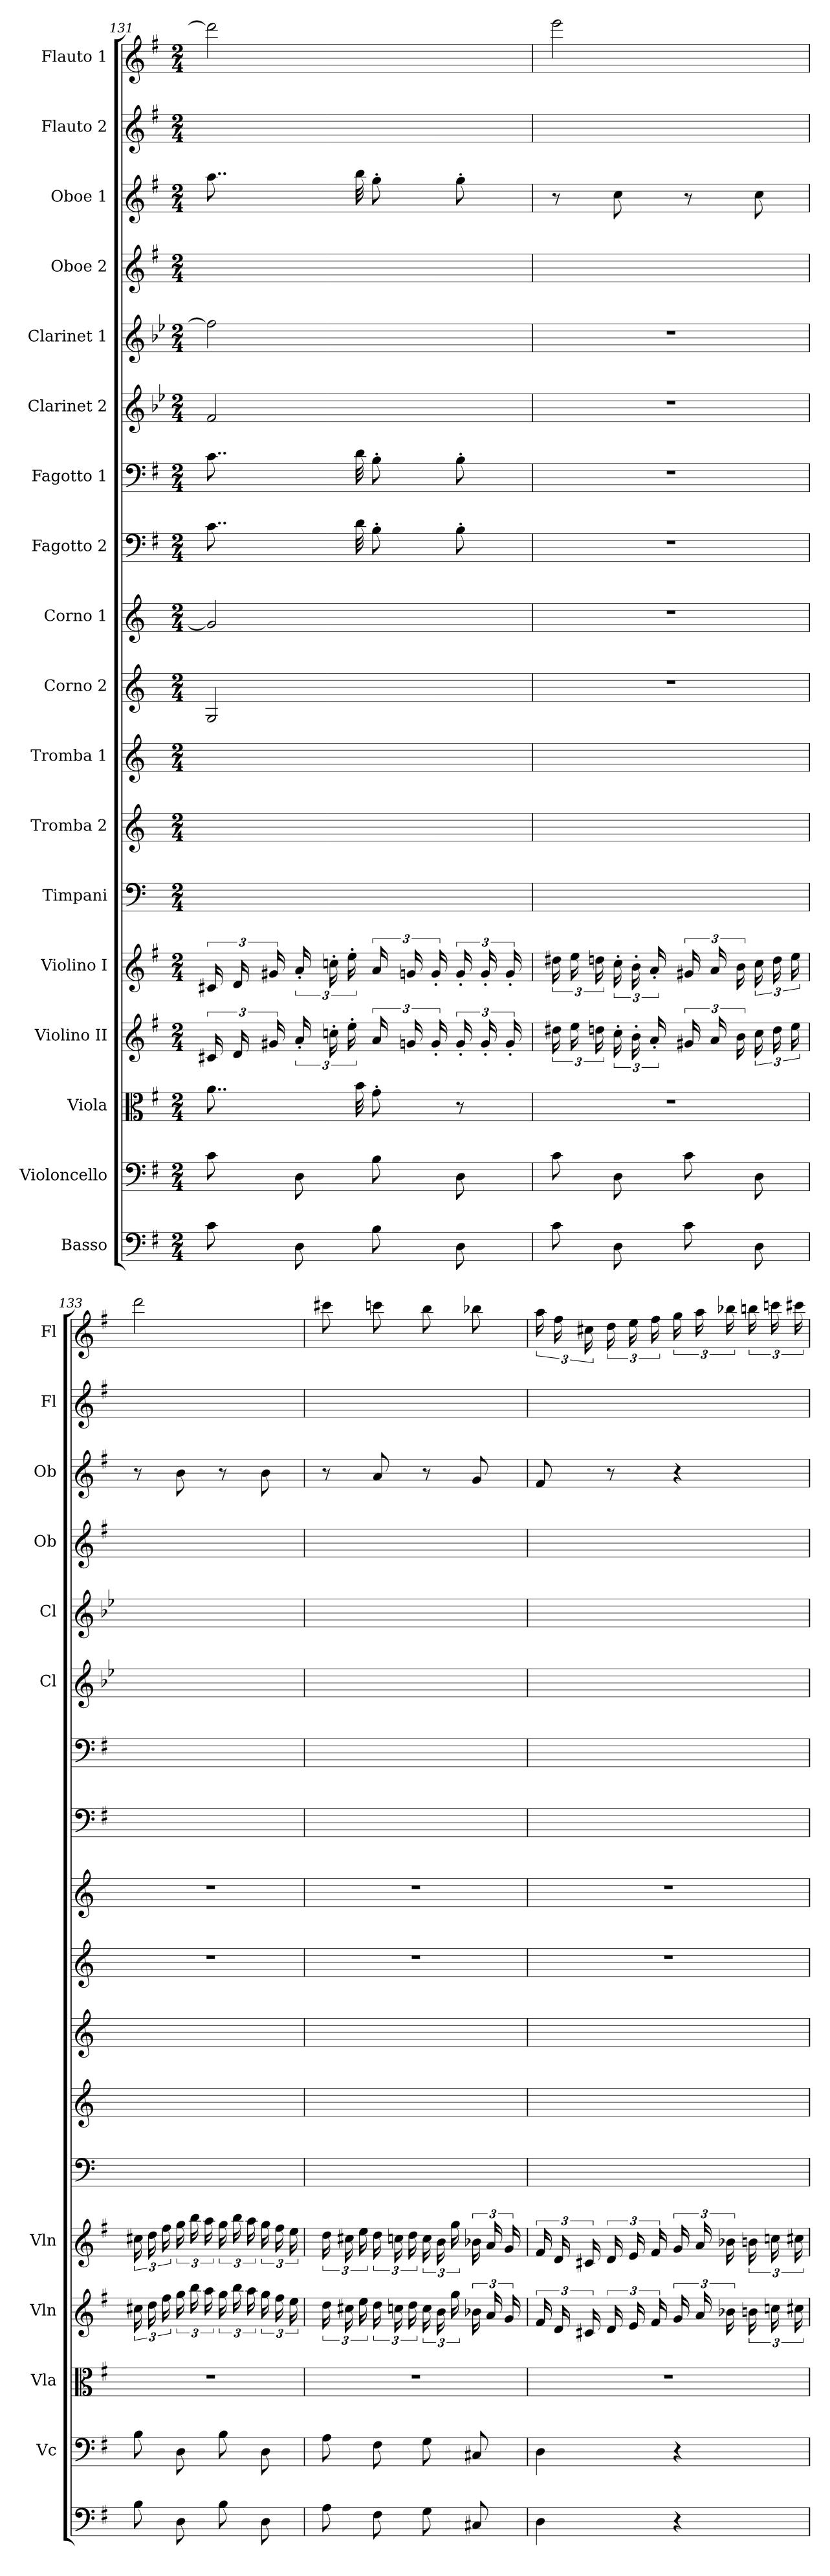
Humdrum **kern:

**kern	**kern	**kern	**kern	**kern	**kern	**kern	**kern	**kern	**kern	**kern	**kern	**kern	**kern	**kern	**kern	**kern	**kern
*part18	*part17	*part16	*part15	*part14	*part13	*part12	*part11	*part10	*part9	*part8	*part7	*part6	*part5	*part4	*part3	*part2	*part1
*staff18	*staff17	*staff16	*staff15	*staff14	*staff13	*staff12	*staff11	*staff10	*staff9	*staff8	*staff7	*staff6	*staff5	*staff4	*staff3	*staff2	*staff1
*I"Basso	*I"Violoncello	*I"Viola	*I"Violino II	*I"Violino I	*I"Timpani	*I"Tromba 2	*I"Tromba 1	*I"Corno 2	*I"Corno 1	*I"Fagotto 2	*I"Fagotto 1	*I"Clarinet 2	*I"Clarinet 1	*I"Oboe 2	*I"Oboe 1	*I"Flauto 2	*I"Flauto 1
*	*I'Vc	*I'Vla	*I'Vln	*I'Vln	*	*	*	*	*	*	*	*I'Cl	*I'Cl	*I'Ob	*I'Ob	*I'Fl	*I'Fl
*clefF4	*clefF4	*clefC3	*clefG2	*clefG2	*clefF4	*clefG2	*clefG2	*clefG2	*clefG2	*clefF4	*clefF4	*clefG2	*clefG2	*clefG2	*clefG2	*clefG2	*clefG2
*ITrd7c12	*	*	*	*	*	*ITrd1c2	*ITrd1c2	*ITrd3c5	*ITrd3c5	*	*	*ITrd2c3	*ITrd2c3	*	*	*	*
*k[f#]	*k[f#]	*k[f#]	*k[f#]	*k[f#]	*	*	*	*	*	*k[f#]	*k[f#]	*k[f#]	*k[f#]	*k[f#]	*k[f#]	*k[f#]	*k[f#]
*M2/4	*M2/4	*M2/4	*M2/4	*M2/4	*M2/4	*M2/4	*M2/4	*M2/4	*M2/4	*M2/4	*M2/4	*M2/4	*M2/4	*M2/4	*M2/4	*M2/4	*M2/4
=131	=131	=131	=131	=131	=131	=131	=131	=131	=131	=131	=131	=131	=131	=131	=131	=131	=131
8C	8c	8..a	24c#X	24c#X	2ryy	2ryy	2ryy	2D	2d]	8..c	8..c	2d	2dd]	2ryy	8..aa	2ryy	2ddd]
.	.	.	24d	24d	.	.	.	.	.	.	.	.	.	.	.	.	.
.	.	.	24g#X	24g#X	.	.	.	.	.	.	.	.	.	.	.	.	.
8DD	8D	.	24a'	24a'	.	.	.	.	.	.	.	.	.	.	.	.	.
.	.	.	24ccn'	24ccn'	.	.	.	.	.	.	.	.	.	.	.	.	.
.	.	.	24ee'	24ee'	.	.	.	.	.	.	.	.	.	.	.	.	.
.	.	32b	.	.	.	.	.	.	.	32d	32d	.	.	.	32bb	.	.
8BB	8B	8g'	24a	24a	.	.	.	.	.	8B'	8B'	.	.	.	8gg'	.	.
.	.	.	24gn	24gn	.	.	.	.	.	.	.	.	.	.	.	.	.
.	.	.	24g'	24g'	.	.	.	.	.	.	.	.	.	.	.	.	.
8DD	8D	8r	24g'	24g'	.	.	.	.	.	8B'	8B'	.	.	.	8gg'	.	.
.	.	.	24g'	24g'	.	.	.	.	.	.	.	.	.	.	.	.	.
.	.	.	24g'	24g'	.	.	.	.	.	.	.	.	.	.	.	.	.
=132	=132	=132	=132	=132	=132	=132	=132	=132	=132	=132	=132	=132	=132	=132	=132	=132	=132
8C	8c	2r	24dd#X	24dd#X	2ryy	2ryy	2ryy	2r	2r	2r	2r	2r	2r	2ryy	8r	2ryy	2eee
.	.	.	24ee	24ee	.	.	.	.	.	.	.	.	.	.	.	.	.
.	.	.	24ddn	24ddn	.	.	.	.	.	.	.	.	.	.	.	.	.
8DD	8D	.	24cc'	24cc'	.	.	.	.	.	.	.	.	.	.	8cc	.	.
.	.	.	24b'	24b'	.	.	.	.	.	.	.	.	.	.	.	.	.
.	.	.	24a'	24a'	.	.	.	.	.	.	.	.	.	.	.	.	.
8C	8c	.	24g#X	24g#X	.	.	.	.	.	.	.	.	.	.	8r	.	.
.	.	.	24a	24a	.	.	.	.	.	.	.	.	.	.	.	.	.
.	.	.	24b	24b	.	.	.	.	.	.	.	.	.	.	.	.	.
8DD	8D	.	24cc	24cc	.	.	.	.	.	.	.	.	.	.	8cc	.	.
.	.	.	24dd	24dd	.	.	.	.	.	.	.	.	.	.	.	.	.
.	.	.	24ee	24ee	.	.	.	.	.	.	.	.	.	.	.	.	.
=133	=133	=133	=133	=133	=133	=133	=133	=133	=133	=133	=133	=133	=133	=133	=133	=133	=133
8BB	8B	2r	24cc#X	24cc#X	2ryy	2ryy	2ryy	2r	2r	2ryy	2ryy	2ryy	2ryy	2ryy	8r	2ryy	2ddd
.	.	.	24dd	24dd	.	.	.	.	.	.	.	.	.	.	.	.	.
.	.	.	24ff#	24ff#	.	.	.	.	.	.	.	.	.	.	.	.	.
8DD	8D	.	24gg	24gg	.	.	.	.	.	.	.	.	.	.	8b	.	.
.	.	.	24bb	24bb	.	.	.	.	.	.	.	.	.	.	.	.	.
.	.	.	24aa	24aa	.	.	.	.	.	.	.	.	.	.	.	.	.
8BB	8B	.	24gg	24gg	.	.	.	.	.	.	.	.	.	.	8r	.	.
.	.	.	24bb	24bb	.	.	.	.	.	.	.	.	.	.	.	.	.
.	.	.	24aa	24aa	.	.	.	.	.	.	.	.	.	.	.	.	.
8DD	8D	.	24gg	24gg	.	.	.	.	.	.	.	.	.	.	8b	.	.
.	.	.	24ff#	24ff#	.	.	.	.	.	.	.	.	.	.	.	.	.
.	.	.	24ee	24ee	.	.	.	.	.	.	.	.	.	.	.	.	.
=134	=134	=134	=134	=134	=134	=134	=134	=134	=134	=134	=134	=134	=134	=134	=134	=134	=134
8AA	8A	2r	24dd	24dd	2ryy	2ryy	2ryy	2r	2r	2ryy	2ryy	2ryy	2ryy	2ryy	8r	2ryy	8ccc#X
.	.	.	24cc#X	24cc#X	.	.	.	.	.	.	.	.	.	.	.	.	.
.	.	.	24ee	24ee	.	.	.	.	.	.	.	.	.	.	.	.	.
8FF#	8F#	.	24dd	24dd	.	.	.	.	.	.	.	.	.	.	8a	.	8cccn
.	.	.	24ccn	24ccn	.	.	.	.	.	.	.	.	.	.	.	.	.
.	.	.	24dd	24dd	.	.	.	.	.	.	.	.	.	.	.	.	.
8GG	8G	.	24cc	24cc	.	.	.	.	.	.	.	.	.	.	8r	.	8bb
.	.	.	24b	24b	.	.	.	.	.	.	.	.	.	.	.	.	.
.	.	.	24gg	24gg	.	.	.	.	.	.	.	.	.	.	.	.	.
8CC#X	8C#X	.	24b-X	24b-X	.	.	.	.	.	.	.	.	.	.	8g	.	8bb-X
.	.	.	24a	24a	.	.	.	.	.	.	.	.	.	.	.	.	.
.	.	.	24g	24g	.	.	.	.	.	.	.	.	.	.	.	.	.
=135	=135	=135	=135	=135	=135	=135	=135	=135	=135	=135	=135	=135	=135	=135	=135	=135	=135
4DD	4D	2r	24f#	24f#	2ryy	2ryy	2ryy	2r	2r	2ryy	2ryy	2ryy	2ryy	2ryy	8f#	2ryy	24aa
.	.	.	24d	24d	.	.	.	.	.	.	.	.	.	.	.	.	24ff#
.	.	.	24c#X	24c#X	.	.	.	.	.	.	.	.	.	.	.	.	24cc#X
.	.	.	24d	24d	.	.	.	.	.	.	.	.	.	.	8r	.	24dd
.	.	.	24e	24e	.	.	.	.	.	.	.	.	.	.	.	.	24ee
.	.	.	24f#	24f#	.	.	.	.	.	.	.	.	.	.	.	.	24ff#
4r	4r	.	24g	24g	.	.	.	.	.	.	.	.	.	.	4r	.	24gg
.	.	.	24a	24a	.	.	.	.	.	.	.	.	.	.	.	.	24aa
.	.	.	24b-X	24b-X	.	.	.	.	.	.	.	.	.	.	.	.	24bb-X
.	.	.	24bn	24bn	.	.	.	.	.	.	.	.	.	.	.	.	24bbn
.	.	.	24ccn	24ccn	.	.	.	.	.	.	.	.	.	.	.	.	24cccn
.	.	.	24cc#X	24cc#X	.	.	.	.	.	.	.	.	.	.	.	.	24ccc#X
=	=	=	=	=	=	=	=	=	=	=	=	=	=	=	=	=	=
*-	*-	*-	*-	*-	*-	*-	*-	*-	*-	*-	*-	*-	*-	*-	*-	*-	*-
